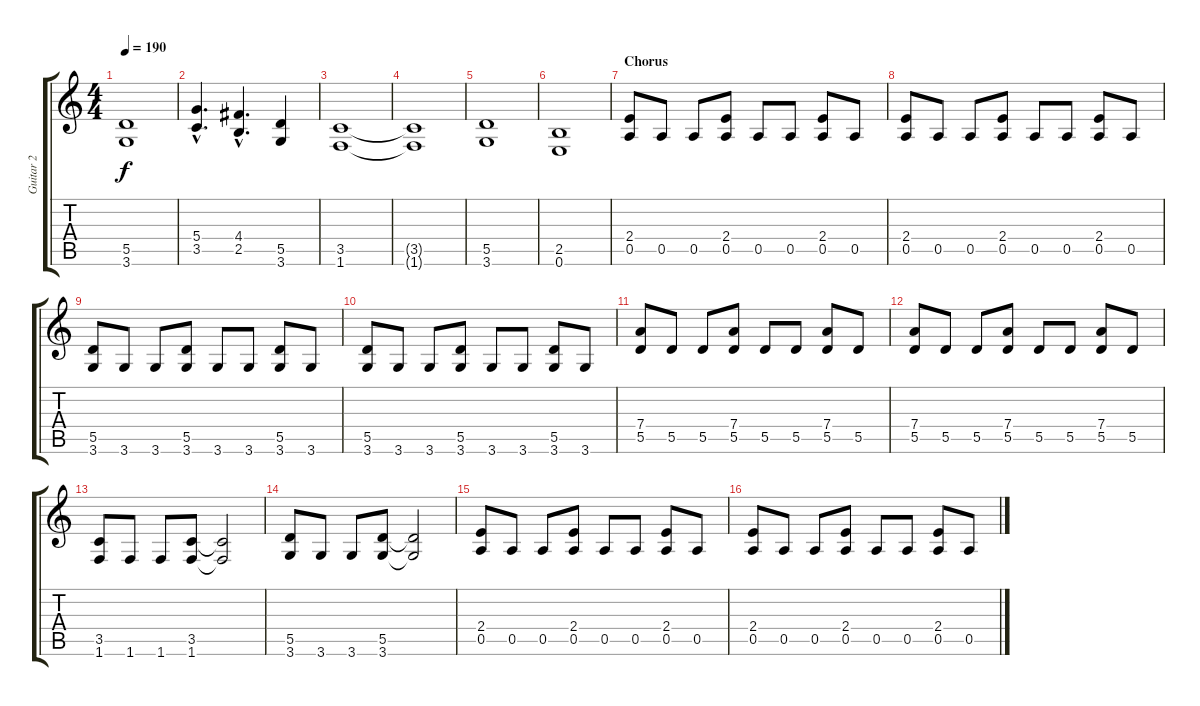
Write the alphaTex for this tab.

\track ("Guitar 2" "Guitar 2") {instrument overdrivenguitar}
\staff {score tabs}
\tuning (E4 B3 G3 D3 A2 E2) {hide}
\ts (4 4)
\tempo 190
\clef g2
\ks c
(5.5 3.6).1{dy f} |
(5.4{hac} 3.5{hac}).4{d} (4.4{hac} 2.5{hac}).4{d} (5.5 3.6).4 |
(3.5 1.6).1 |
(3.5{t} 1.6{t}).1 |
(5.5 3.6).1 |
(2.5 0.6).1 |
\section ("" "Chorus")
(2.4 0.5).8 0.5.8 0.5.8 (2.4 0.5).8 0.5.8 0.5.8 (2.4 0.5).8 0.5.8 |
(2.4 0.5).8 0.5.8 0.5.8 (2.4 0.5).8 0.5.8 0.5.8 (2.4 0.5).8 0.5.8 |
(5.5 3.6).8 3.6.8 3.6.8 (5.5 3.6).8 3.6.8 3.6.8 (5.5 3.6).8 3.6.8 |
(5.5 3.6).8 3.6.8 3.6.8 (5.5 3.6).8 3.6.8 3.6.8 (5.5 3.6).8 3.6.8 |
(7.4 5.5).8 5.5.8 5.5.8 (7.4 5.5).8 5.5.8 5.5.8 (7.4 5.5).8 5.5.8 |
(7.4 5.5).8 5.5.8 5.5.8 (7.4 5.5).8 5.5.8 5.5.8 (7.4 5.5).8 5.5.8 |
(3.5 1.6).8 1.6.8 1.6.8 (3.5 1.6).8 (3.5{t} 1.6{t}).2 |
(5.5 3.6).8 3.6.8 3.6.8 (5.5 3.6).8 (5.5{t} 3.6{t}).2 |
(2.4 0.5).8 0.5.8 0.5.8 (2.4 0.5).8 0.5.8 0.5.8 (2.4 0.5).8 0.5.8 |
(2.4 0.5).8 0.5.8 0.5.8 (2.4 0.5).8 0.5.8 0.5.8 (2.4 0.5).8 0.5.8
